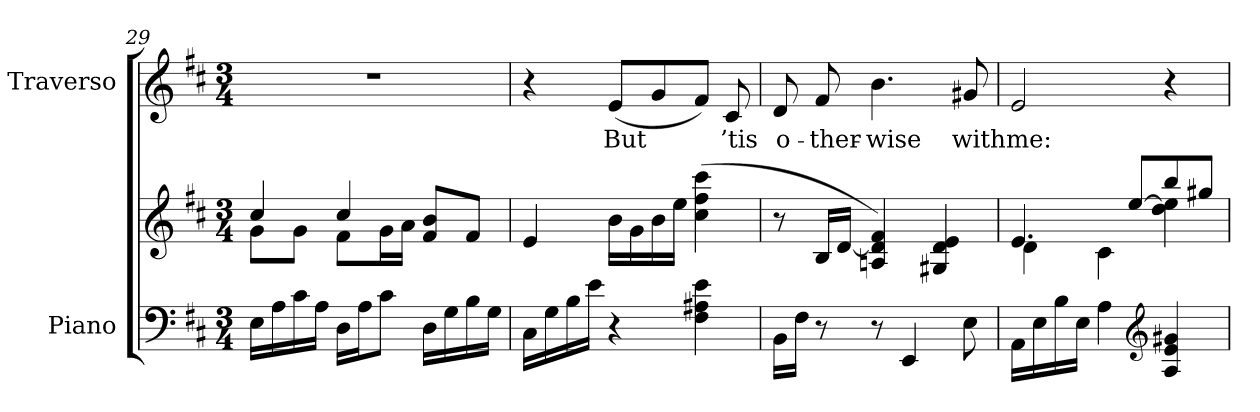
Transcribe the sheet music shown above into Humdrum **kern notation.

**kern	**kern	**kern	**text
*part2	*part2	*part1	*part1
*staff3	*staff2	*staff1	*staff1
*I"Piano	*	*I"Traverso	*
*I'Pno	*	*	*
!!LO:LB:g=z
*clefF4	*clefG2	*clefG2	*
*k[f#c#]	*k[f#c#]	*k[f#c#]	*
*M3/4	*M3/4	*M3/4	*
=29	=29	=29	=29
*	*^	*	*
16E\LL	4cc#/	8g\L	2.r	.
16A\	.	.	.	.
16c#\	.	8g\J	.	.
16A\JJ	.	.	.	.
16D\LL	4cc#/	8f#\L	.	.
16A\J	.	.	.	.
8c#\J	.	16g\L	.	.
.	.	16a\JJ	.	.
16D\LL	8f#/ 8b/L	4ryy	.	.
16G\	.	.	.	.
16B\	8f#/J	.	.	.
16G\JJ	.	.	.	.
*	*v	*v	*	*
=30	=30	=30	=30
(16C#\LL	4e/	4r	.
16G\	.	.	.
16B\	.	.	.
16e\JJ	.	.	.
!	!	!	!LO:LY:b
4r	16b\LL	(8e/L	But
.	16g\	.	.
.	16b\	8g/	.
.	16ee\JJ	.	.
4F#\ 4A#X\ 4e\	(4cc#\ 4ff#\ 4ccc#\	8f#/J)	.
!	!	!	!LO:LY:b
.	.	8c#/	’tis
=31	=31	=31	=31
!	!	!	!LO:LY:b
(<16BB\LL	8r	8d/	o-
16F#\JJ	.	.	.
!	!	!	!LO:LY:b
8r	16B/LL	8f#/	-ther-
.	[>16d/JJ	.	.
!	!	!	!LO:LY:b
8r	4An/ 4d/] 4f#/)	4.b\	-wise
4EE/	.	.	.
.	4G#X/ 4d/ 4e/	.	.
!	!	!	!LO:LY:b
8E\	.	8g#X/	with
!!LO:LB:g=z
=32	=32	=32	=32
*	*^	*	*
!	!	!	!	!LO:LY:b
16AA\LL	4.e/	4d\	2e/	me:
16E\	.	.	.	.
16B\	.	.	.	.
16E\JJ	.	.	.	.
4A\	.	4c#\)	.	.
.	[8ee/L	.	.	.
*clefG2	*	*	*	*
4A/ 4e/ 4g#X/	8bb/	4dd\ 4ee\]	4r	.
.	8gg#X/J	.	.	.
*	*v	*v	*	*
=	=	=	=
*-	*-	*-	*-
